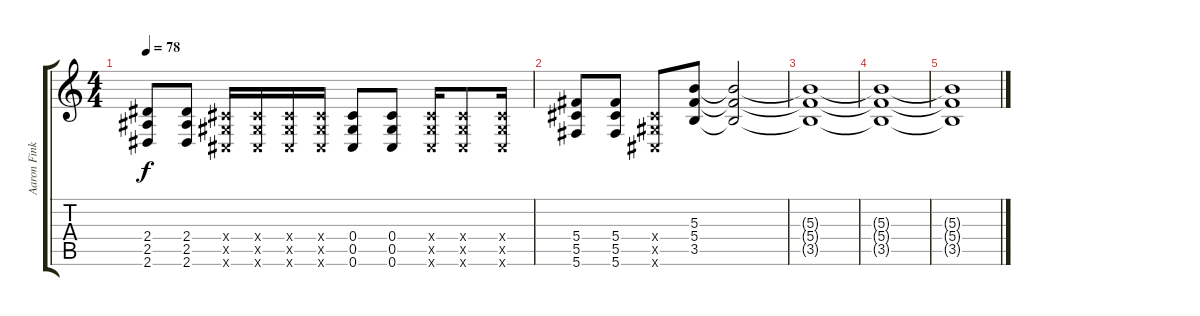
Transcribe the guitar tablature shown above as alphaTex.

\track ("Aaron Fink" "Aaron Fink") {instrument distortionguitar}
\staff {score tabs}
\tuning (Eb4 Bb3 Gb3 Db3 Ab2 Db2) {hide}
\ts (4 4)
\tempo 78
\clef g2
\ks c
(2.4 2.5 2.6).8{dy f} (2.4 2.5 2.6).8 (0.4{x} 0.5{x} 0.6{x}).16 (0.4{x} 0.5{x} 0.6{x}).16 (0.4{x} 0.5{x} 0.6{x}).16 (0.4{x} 0.5{x} 0.6{x}).16 (0.4 0.5 0.6).8 (0.4 0.5 0.6).8 (0.4{x} 0.5{x} 0.6{x}).16 (0.4{x} 0.5{x} 0.6{x}).8 (0.4{x} 0.5{x} 0.6{x}).16 |
(5.4 5.5 5.6).8 (5.4 5.5 5.6).8 (0.4{x} 0.5{x} 0.6{x}).8 (5.3 5.4 3.5).8 (5.3{t} 5.4{t} 3.5{t}).2 |
(5.3{t} 5.4{t} 3.5{t}).1 |
(5.3{t} 5.4{t} 3.5{t}).1 |
(5.3{t} 5.4{t} 3.5{t}).1
